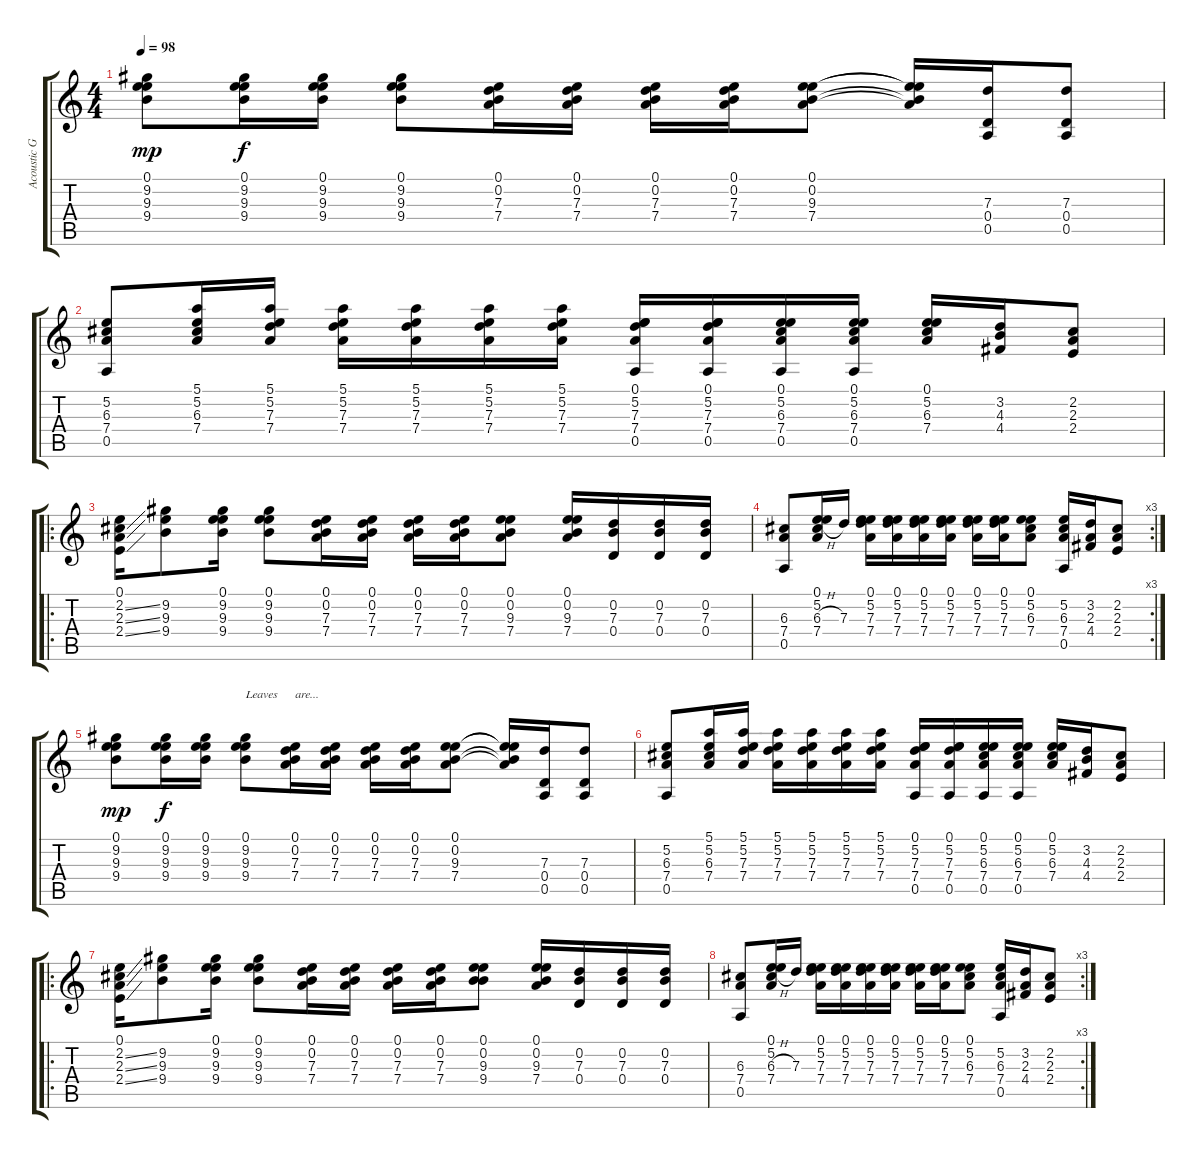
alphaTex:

\track ("Acoustic Guitar" "Acoustic G") {instrument acousticguitarsteel}
\staff {score tabs}
\tuning (E4 B3 G3 D3 A2 E2) {hide}
\ts (4 4)
\tempo 98
\clef g2
\ks c
(0.1 9.2 9.3 9.4).8{dy mp instrument acousticguitarsteel} (0.1 9.2 9.3 9.4).16{dy f} (0.1 9.2 9.3 9.4).16 (0.1 9.2 9.3 9.4).8 (0.1 0.2 7.3 7.4).16 (0.1 0.2 7.3 7.4).16 (0.1 0.2 7.3 7.4).16 (0.1 0.2 7.3 7.4).16 (0.1 0.2 9.3 7.4).8 (0.1{t} 0.2{t} 9.3{t} 7.4{t}).16 (7.3 0.4 0.5).16 (7.3 0.4 0.5).8 |
(5.2 6.3 7.4 0.5).8 (5.1 5.2 6.3 7.4).16 (5.1 5.2 7.3 7.4).16 (5.1 5.2 7.3 7.4).16 (5.1 5.2 7.3 7.4).16 (5.1 5.2 7.3 7.4).16 (5.1 5.2 7.3 7.4).16 (0.1 5.2 7.3 7.4 0.5).16 (0.1 5.2 7.3 7.4 0.5).16 (0.1 5.2 6.3 7.4 0.5).16 (0.1 5.2 6.3 7.4 0.5).16 (0.1 5.2 6.3 7.4).16 (3.2 4.3 4.4).16 (2.2 2.3 2.4).8 |
\ro
(0.1 2.2{ss} 2.3{ss} 2.4{ss}).16 (9.2 9.3 9.4).8 (0.1 9.2 9.3 9.4).16 (0.1 9.2 9.3 9.4).8 (0.1 0.2 7.3 7.4).16 (0.1 0.2 7.3 7.4).16 (0.1 0.2 7.3 7.4).16 (0.1 0.2 7.3 7.4).16 (0.1 0.2 9.3 7.4).8 (0.1 0.2 9.3 7.4).16 (0.2 7.3 0.4).16 (0.2 7.3 0.4).16 (0.2 7.3 0.4).16 |
\rc 3
(6.3 7.4 0.5).8 (0.1 5.2 6.3{h} 7.4).16 7.3.16 (0.1 5.2 7.3 7.4).16 (0.1 5.2 7.3 7.4).16 (0.1 5.2 7.3 7.4).16 (0.1 5.2 7.3 7.4).16 (0.1 5.2 7.3 7.4).16 (0.1 5.2 7.3 7.4).16 (0.1 5.2 6.3 7.4).8 (5.2 6.3 7.4 0.5).16 (3.2 2.3 4.4).16 (2.2 2.3 2.4).8 |
(0.1 9.2 9.3 9.4).8{dy mp} (0.1 9.2 9.3 9.4).16{dy f} (0.1 9.2 9.3 9.4).16 (0.1 9.2 9.3 9.4).8{txt "Leaves"} (0.1 0.2 7.3 7.4).16{txt "are..."} (0.1 0.2 7.3 7.4).16 (0.1 0.2 7.3 7.4).16 (0.1 0.2 7.3 7.4).16 (0.1 0.2 9.3 7.4).8 (0.1{t} 0.2{t} 9.3{t} 7.4{t}).16 (7.3 0.4 0.5).16 (7.3 0.4 0.5).8 |
(5.2 6.3 7.4 0.5).8 (5.1 5.2 6.3 7.4).16 (5.1 5.2 7.3 7.4).16 (5.1 5.2 7.3 7.4).16 (5.1 5.2 7.3 7.4).16 (5.1 5.2 7.3 7.4).16 (5.1 5.2 7.3 7.4).16 (0.1 5.2 7.3 7.4 0.5).16 (0.1 5.2 7.3 7.4 0.5).16 (0.1 5.2 6.3 7.4 0.5).16 (0.1 5.2 6.3 7.4 0.5).16 (0.1 5.2 6.3 7.4).16 (3.2 4.3 4.4).16 (2.2 2.3 2.4).8 |
\ro
(0.1 2.2{ss} 2.3{ss} 2.4{ss}).16 (9.2 9.3 9.4).8 (0.1 9.2 9.3 9.4).16 (0.1 9.2 9.3 9.4).8 (0.1 0.2 7.3 7.4).16 (0.1 0.2 7.3 7.4).16 (0.1 0.2 7.3 7.4).16 (0.1 0.2 7.3 7.4).16 (0.1 0.2 9.3 9.4).8 (0.1 0.2 9.3 7.4).16 (0.2 7.3 0.4).16 (0.2 7.3 0.4).16 (0.2 7.3 0.4).16 |
\rc 3
(6.3 7.4 0.5).8 (0.1 5.2 6.3{h} 7.4).16 7.3.16 (0.1 5.2 7.3 7.4).16 (0.1 5.2 7.3 7.4).16 (0.1 5.2 7.3 7.4).16 (0.1 5.2 7.3 7.4).16 (0.1 5.2 7.3 7.4).16 (0.1 5.2 7.3 7.4).16 (0.1 5.2 6.3 7.4).8 (5.2 6.3 7.4 0.5).16 (3.2 2.3 4.4).16 (2.2 2.3 2.4).8
